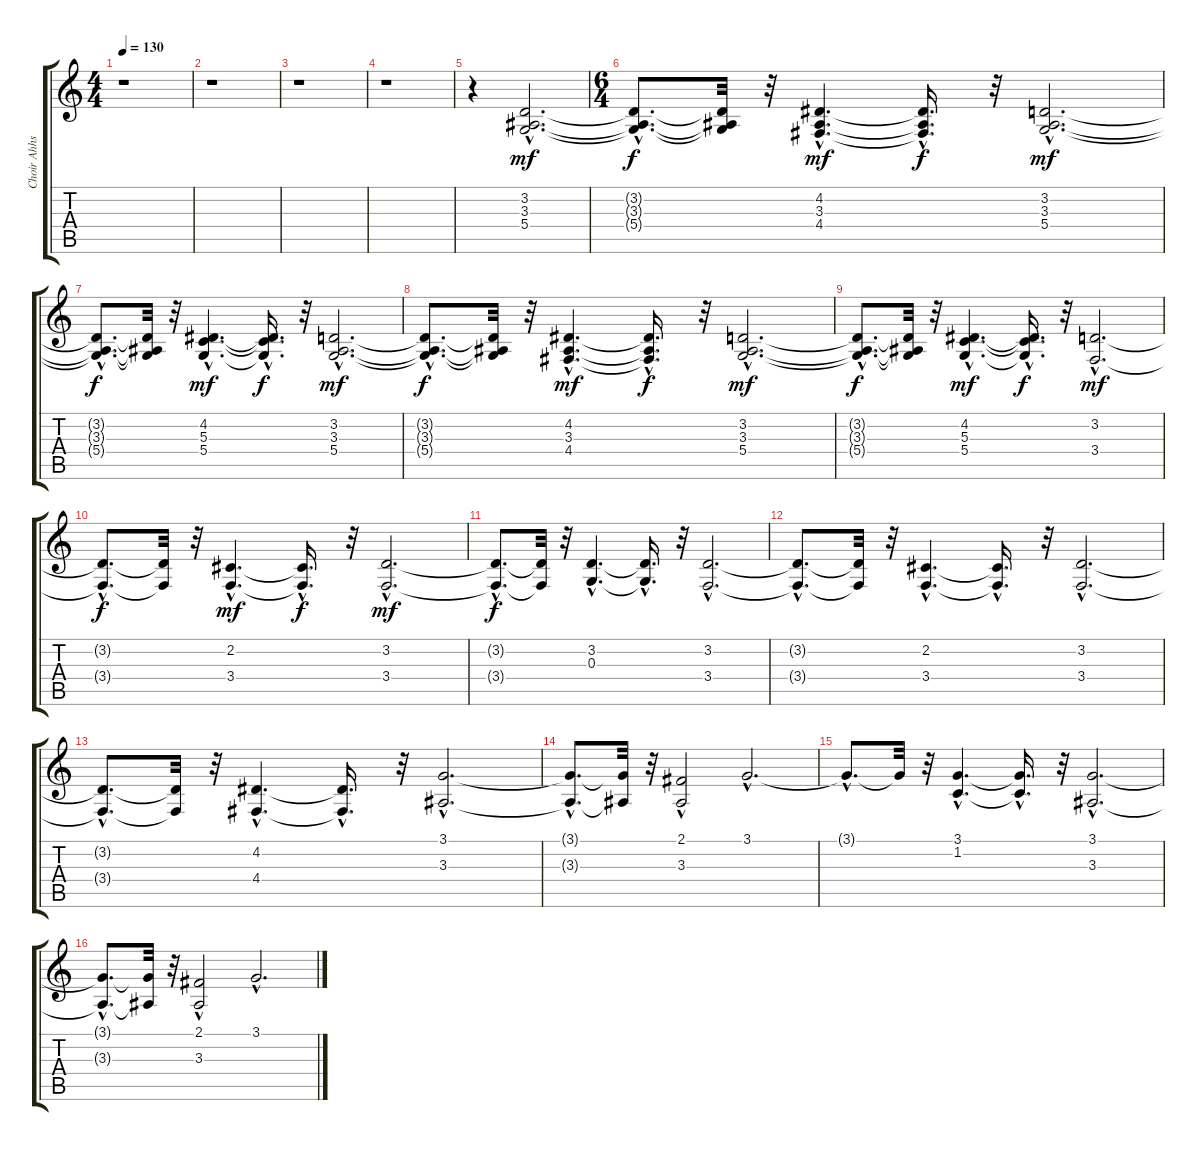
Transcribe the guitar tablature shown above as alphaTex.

\track ("Choir Ahhs" "Choir Ahhs") {instrument choiraahs}
\staff {score tabs}
\tuning (E4 B3 G3 D3 A2 E2) {hide}
\ts (4 4)
\tempo 130
\clef g2
\ks c
r.1{dy mf instrument choiraahs} |
r.1 |
r.1 |
r.1 |
r.4 (3.2{hac} 3.3{hac} 5.4{hac}).2{d} |
\ts (6 4)
(3.2{hac t} 3.3{hac t} 5.4{hac t}).8{d dy f} (3.2{t} 3.3{t} 5.4{t}).32 r.32 (4.2{hac} 3.3{hac} 4.4{hac}).4{d dy mf} (4.2{hac t} 3.3{hac t} 4.4{hac t}).16{d dy f} r.32 (3.2{hac} 3.3{hac} 5.4{hac}).2{d dy mf} |
(3.2{hac t} 3.3{hac t} 5.4{hac t}).8{d dy f} (3.2{t} 3.3{t} 5.4{t}).32 r.32 (4.2{hac} 5.3{hac} 5.4{hac}).4{d dy mf} (4.2{hac t} 5.3{hac t} 5.4{hac t}).16{d dy f} r.32 (3.2{hac} 3.3{hac} 5.4{hac}).2{d dy mf} |
(3.2{hac t} 3.3{hac t} 5.4{hac t}).8{d dy f} (3.2{t} 3.3{t} 5.4{t}).32 r.32 (4.2{hac} 3.3{hac} 4.4{hac}).4{d dy mf} (4.2{hac t} 3.3{hac t} 4.4{hac t}).16{d dy f} r.32 (3.2{hac} 3.3{hac} 5.4{hac}).2{d dy mf} |
(3.2{hac t} 3.3{hac t} 5.4{hac t}).8{d dy f} (3.2{t} 3.3{t} 5.4{t}).32 r.32 (4.2{hac} 5.3{hac} 5.4{hac}).4{d dy mf} (4.2{hac t} 5.3{hac t} 5.4{hac t}).16{d dy f} r.32 (3.2{hac} 3.4{hac}).2{d dy mf} |
(3.2{hac t} 3.4{hac t}).8{d dy f} (3.2{t} 3.4{t}).32 r.32 (2.2{hac} 3.4{hac}).4{d dy mf} (2.2{hac t} 3.4{hac t}).16{d dy f} r.32 (3.2{hac} 3.4{hac}).2{d dy mf} |
(3.2{hac t} 3.4{hac t}).8{d dy f} (3.2{t} 3.4{t}).32 r.32 (3.2{hac} 0.3{hac}).4{d} (3.2{hac t} 0.3{hac t}).16{d} r.32 (3.2{hac} 3.4{hac}).2{d} |
(3.2{hac t} 3.4{hac t}).8{d} (3.2{t} 3.4{t}).32 r.32 (2.2{hac} 3.4{hac}).4{d} (2.2{hac t} 3.4{hac t}).16{d} r.32 (3.2{hac} 3.4{hac}).2{d} |
(3.2{hac t} 3.4{hac t}).8{d} (3.2{t} 3.4{t}).32 r.32 (4.2{hac} 4.4{hac}).4{d} (4.2{hac t} 4.4{hac t}).16{d} r.32 (3.1{hac} 3.3{hac}).2{d} |
(3.1{hac t} 3.3{hac t}).8{d} (3.1{t} 3.3{t}).32 r.32 (2.1{hac} 3.3).2 3.1{hac}.2{d} |
3.1{hac t}.8{d} 3.1{t}.32 r.32 (3.1{hac} 1.2{hac}).4{d} (3.1{hac t} 1.2{hac t}).16{d} r.32 (3.1{hac} 3.3{hac}).2{d} |
(3.1{hac t} 3.3{hac t}).8{d} (3.1{t} 3.3{t}).32 r.32 (2.1{hac} 3.3).2 3.1{hac}.2{d}
